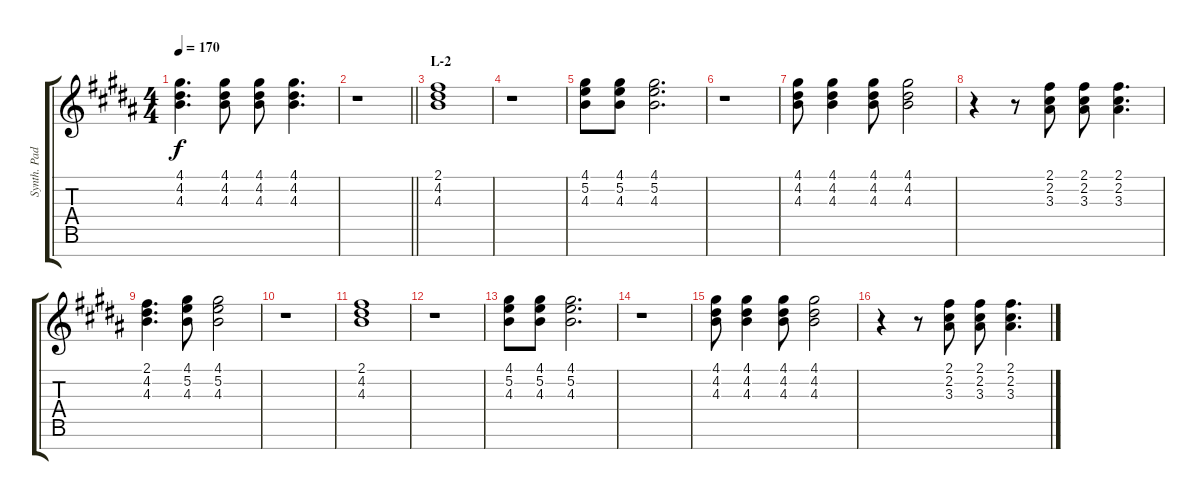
\track ("Synth. Pad" "Synth. Pad") {instrument fx5brightness}
\staff {score tabs}
\tuning (E5 B4 G4 D4 A3 E3 B2) {hide}
\ts (4 4)
\tempo 170
\clef g2
\ks b
(4.1 4.2 4.3).4{d dy f} (4.1 4.2 4.3).8 (4.1 4.2 4.3).8 (4.1 4.2 4.3).4{d} |
\barLineRight lightlight
r.1 |
\section ("" "L-2")
(2.1 4.2 4.3).1 |
r.1 |
(4.1 5.2 4.3).8 (4.1 5.2 4.3).8 (4.1 5.2 4.3).2{d} |
r.1 |
(4.1 4.2 4.3).8 (4.1 4.2 4.3).4 (4.1 4.2 4.3).8 (4.1 4.2 4.3).2 |
r.4 r.8 (2.1 2.2 3.3).8 (2.1 2.2 3.3).8 (2.1 2.2 3.3).4{d} |
(2.1 4.2 4.3).4{d} (4.1 5.2 4.3).8 (4.1 5.2 4.3).2 |
r.1 |
(2.1 4.2 4.3).1 |
r.1 |
(4.1 5.2 4.3).8 (4.1 5.2 4.3).8 (4.1 5.2 4.3).2{d} |
r.1 |
(4.1 4.2 4.3).8 (4.1 4.2 4.3).4 (4.1 4.2 4.3).8 (4.1 4.2 4.3).2 |
r.4 r.8 (2.1 2.2 3.3).8 (2.1 2.2 3.3).8 (2.1 2.2 3.3).4{d}
